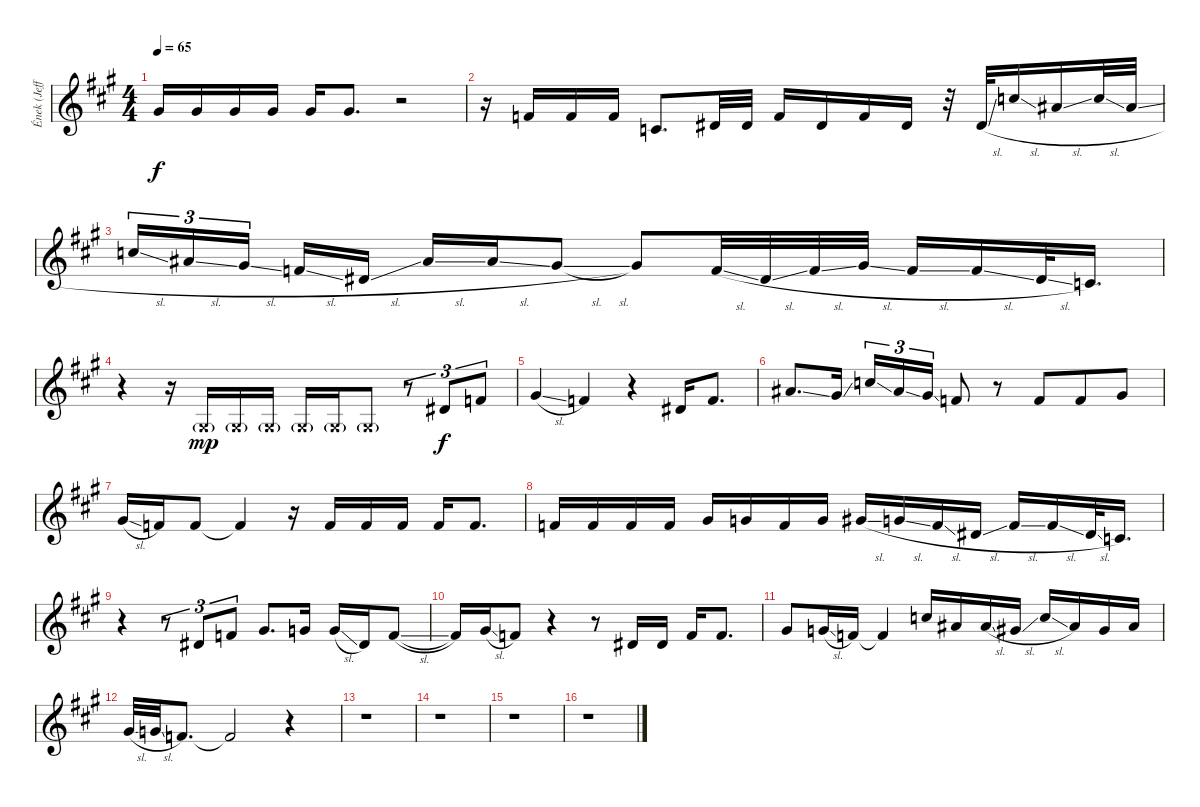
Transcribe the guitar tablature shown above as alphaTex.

\track ("Ének (Jeff Scott Soto)" "Ének (Jeff") {instrument tenorsax}
\staff {score}
\tuning (E4 B3 G3 D3 A2 E2) {hide}
\ts (4 4)
\tempo 65
\clef g2
\ks a
4.1.16{dy f} 4.1.16 4.1.16 4.1.16 4.1.16 4.1.8{d} r.2 |
r.16 1.1.16 1.1.16 1.1.16 1.2.8{d} 4.2.32 4.2.32 1.1.16 4.2.16 1.1.16 4.2.16 r.32 4.2{sl}.32 13.2{sl}.16 11.2{sl}.16 13.2{sl}.32 11.2{sl}.32 |
13.2{sl}.16{tu (3 2)} 11.2{sl}.16{tu (3 2)} 9.2{sl}.16{tu (3 2) beam splitsecondary} 6.2{sl}.16 4.2{sl}.16 11.2{sl}.16 11.2{sl}.16 9.2{sl}.8 9.2{t}.8 6.2{sl}.32 4.2{sl}.32 6.2{sl}.32 9.2{sl}.32 6.2{sl}.16 6.2{sl}.16 4.2{sl}.32 1.2.16{d} |
r.4 r.16 1.3{g x}.16{dy mp} 1.3{g x}.16 1.3{g x}.16 1.3{g x}.16 1.3{g x}.16 1.3{g x}.8 r.8{tu (3 2)} 4.2.8{tu (3 2) dy f} 1.1.8{tu (3 2)} |
4.1{sl}.4 1.1.4 r.4 4.2.16 1.1.8{d} |
6.1{ss}.8{d} 4.1{ss}.16 8.1{ss}.16{tu (3 2)} 6.1{ss}.16{tu (3 2)} 4.1{ss}.16{tu (3 2)} 1.1.8 r.8 1.1.8{beam merge} 1.1.8 4.1.8 |
4.1{sl}.16 1.1.16 1.1.8 1.1{t}.4 r.16 1.1.16 1.1.16 1.1.16 1.1.16 1.1.8{d} |
1.1.16 1.1.16 1.1.16 1.1.16 4.1.16 3.1.16 1.1.16 3.1.16 9.2{sl}.16 8.2{sl}.16 6.2{sl}.16 4.2{sl}.16 6.2{sl}.16 6.2{sl}.16 4.2{sl}.32 1.2.16{d} |
r.4 r.8{tu (3 2)} 4.2.8{tu (3 2)} 1.1.8{tu (3 2)} 4.1.8{d} 3.1.16 8.2{sl}.16 4.2.16 1.1{sl}.8 |
1.1{t}.16 4.1{sl}.16 1.1.8 r.4 r.8 4.2.16 4.2.16 1.1.16 1.1.8{d} |
4.1.8 3.1{sl}.16 1.1.16 1.1{t}.4 8.1.16 6.1.16 6.1{sl}.16 4.1{sl}.16 8.1{sl}.16 6.1.16 4.1.16 6.1.16 |
4.1{sl}.32 3.1{sl}.32 1.1.8{d} 1.1{t}.2 r.4 |
r.1 |
r.1 |
r.1 |
r.1
